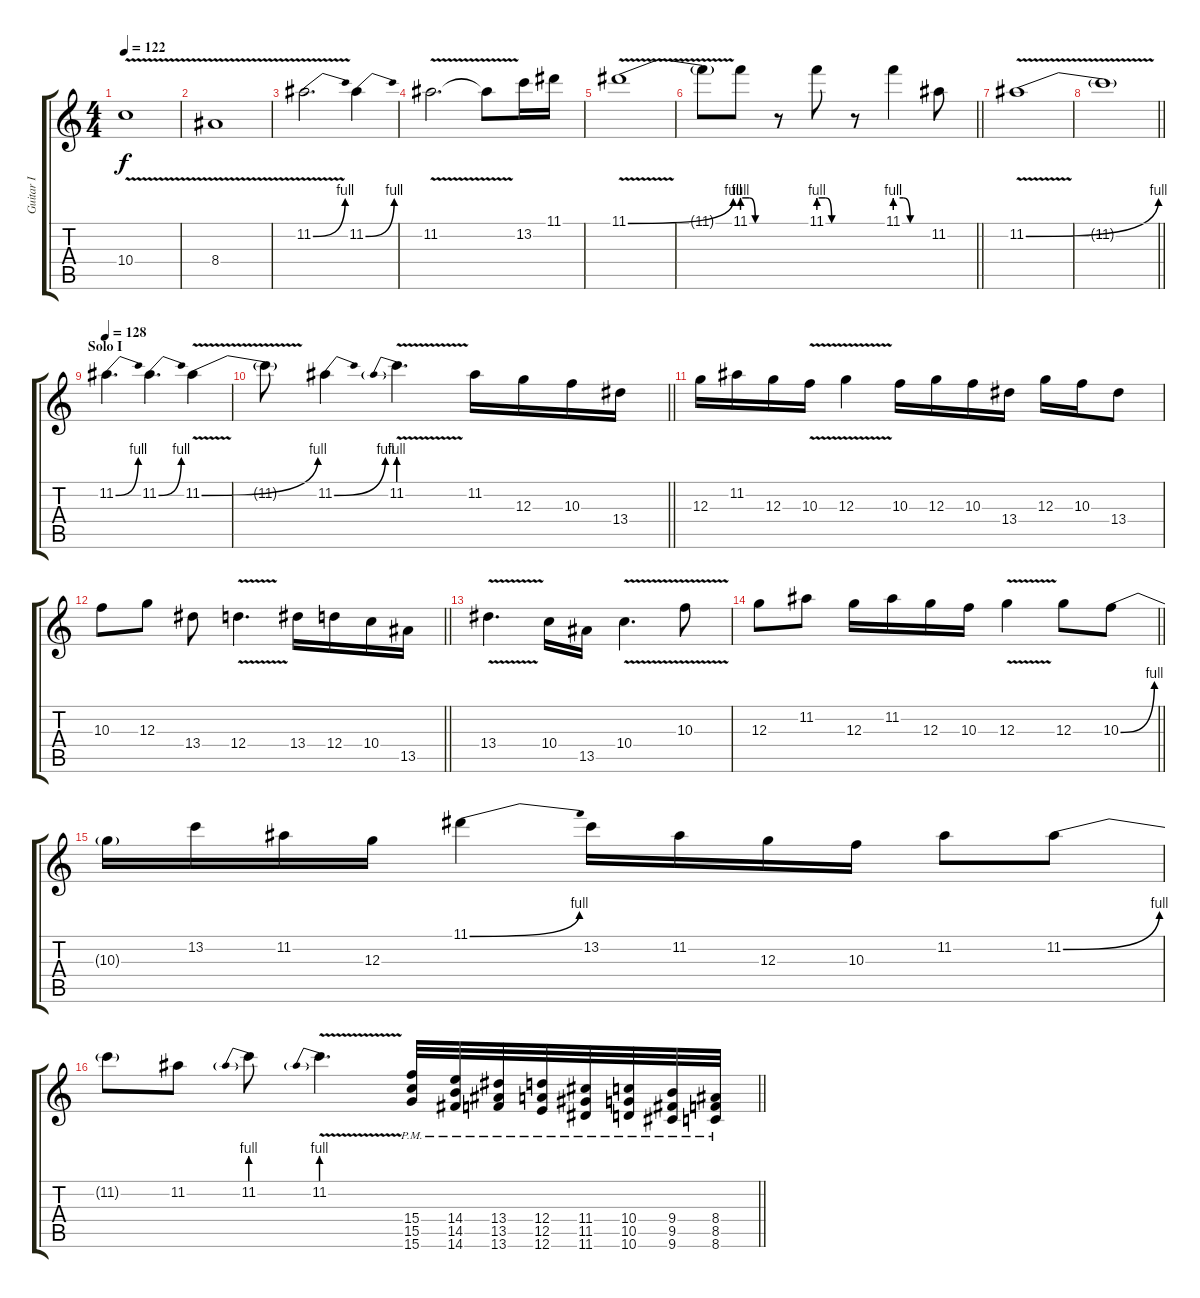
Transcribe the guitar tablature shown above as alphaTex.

\track ("Guitar I" "Guitar I") {instrument distortionguitar}
\staff {score tabs}
\tuning (E4 B3 G3 D3 A2 E2) {hide}
\ts (4 4)
\tempo 122
\clef g2
\ks c
10.4{v}.1{dy f} |
8.4{v}.1 |
11.2{be (bend 0 0 60 4) v}.2{d} 11.2{be (bend 0 0 60 4)}.4 |
11.2{v}.2{d} 11.2{t}.8 13.2.16 11.1.16 |
11.1{be (bend 0 0 60 4) v}.1 |
\barLineRight lightlight
11.1{t}.8 11.1{be (custom 0 4 15 4 28 0 60 0)}.8 r.8 11.1{be (custom 0 4 15 4 28 0 60 0)}.8 r.8 11.1{be (custom 0 4 15 4 28 0 60 0)}.4 11.2.8 |
11.2{be (bend 0 0 60 4) v}.1 |
\barLineRight lightlight
11.2{t}.1 |
\section ("" "Solo I")
\tempo 128
11.2{be (bend 0 0 60 4)}.4{d} 11.2{be (bend 0 0 60 4)}.4{d} 11.2{be (bend 0 0 60 4) v}.4 |
\barLineRight lightlight
11.2{t}.8 11.2{be (bend 0 0 60 4)}.4 11.2{be (prebend 0 4 60 4) v}.4{d} 11.2.16 12.3.16 10.3.16 13.4.16 |
12.3.16 11.2.16 12.3.16 10.3{v}.16 12.3{v}.4 10.3.16 12.3.16 10.3.16 13.4.16 12.3.16 10.3.16 13.4.8 |
\barLineRight lightlight
10.3.8 12.3.8 13.4.8 12.4{v}.4{d} 13.4.16 12.4.16 10.4.16 13.5.16 |
13.4{v}.4{d} 10.4.16 13.5.16 10.4{v}.4{d} 10.3{v}.8 |
\barLineRight lightlight
12.3.8 11.2.8 12.3.16 11.2.16 12.3.16 10.3.16 12.3{v}.4 12.3.8 10.3{be (bend 0 0 60 4)}.8 |
10.3{t}.16 13.2.16 11.2.16 12.3.16 11.1{be (bend 0 0 60 4)}.4 13.2.16 11.2.16 12.3.16 10.3.16 11.2.8 11.2{be (bend 0 0 60 4)}.8 |
\barLineRight lightlight
11.2{t}.8 11.2.8 11.2{be (prebend 0 4 60 4)}.8 11.2{be (prebend 0 4 60 4) v}.4{d} (15.4{pm} 15.5{pm} 15.6{pm}).32 (14.4{pm} 14.5{pm} 14.6{pm}).32 (13.4{pm} 13.5{pm} 13.6{pm}).32 (12.4{pm} 12.5{pm} 12.6{pm}).32 (11.4{pm} 11.5{pm} 11.6{pm}).32 (10.4{pm} 10.5{pm} 10.6{pm}).32 (9.4{pm} 9.5{pm} 9.6{pm}).32 (8.4{pm} 8.5{pm} 8.6{pm}).32
